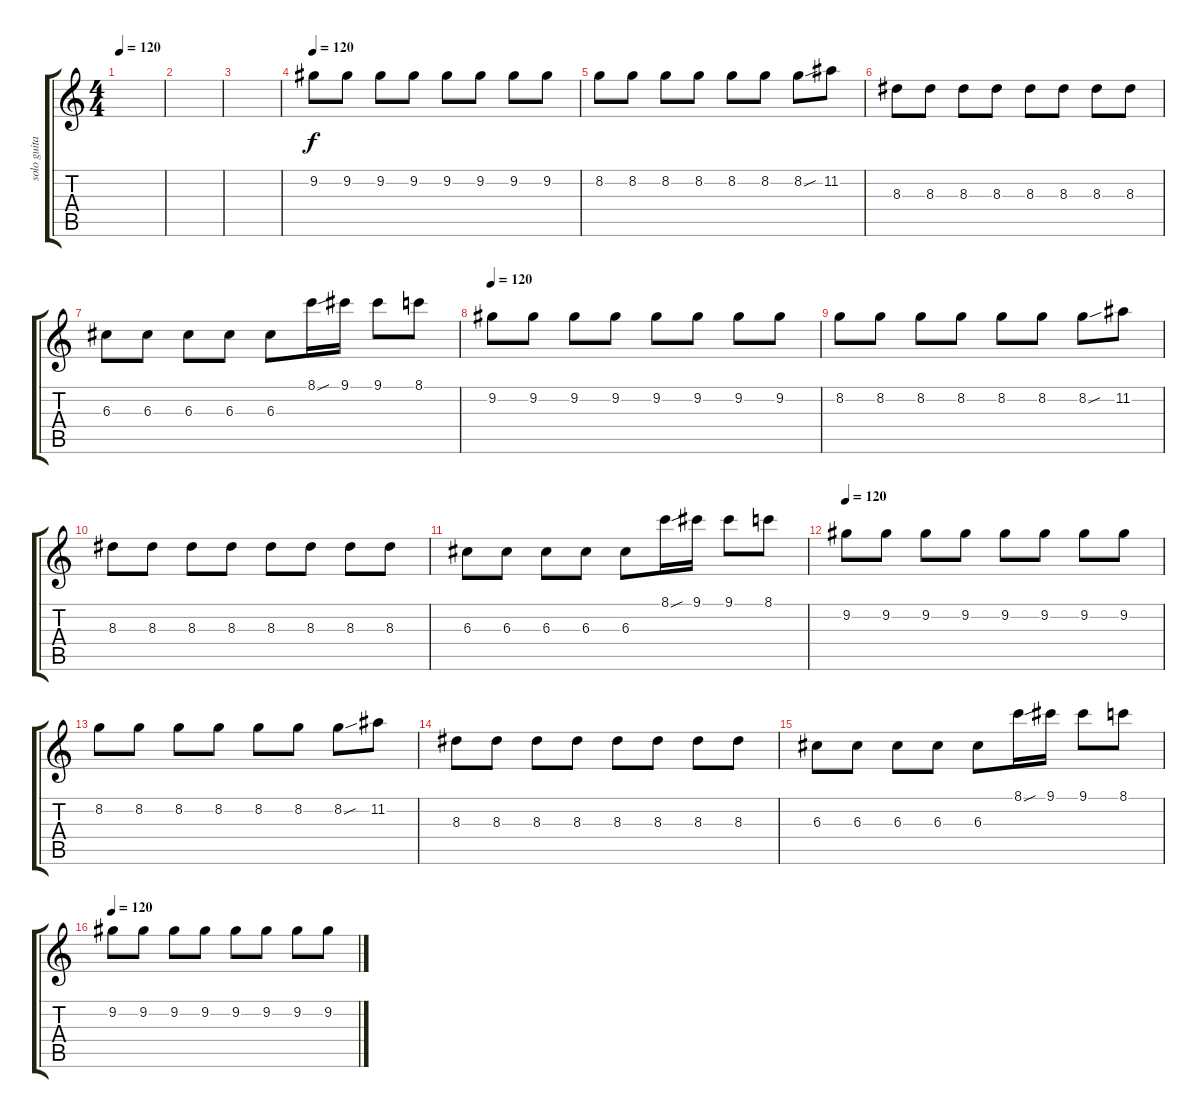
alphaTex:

\track ("solo guitar" "solo guita") {instrument distortionguitar}
\staff {score tabs}
\tuning (E4 B3 G3 D3 A2 E2) {hide}
\ts (4 4)
\tempo 120
\clef g2
\ks c
|
|
|
\tempo 120
9.2.8 9.2.8 9.2.8 9.2.8 9.2.8 9.2.8 9.2.8 9.2.8 |
8.2.8 8.2.8 8.2.8 8.2.8 8.2.8 8.2.8 8.2{sou}.8 11.2.8 |
8.3.8 8.3.8 8.3.8 8.3.8 8.3.8 8.3.8 8.3.8 8.3.8 |
6.3.8 6.3.8 6.3.8 6.3.8 6.3.8 8.1{sou}.16 9.1.16 9.1.8 8.1.8 |
\tempo 120
9.2.8 9.2.8 9.2.8 9.2.8 9.2.8 9.2.8 9.2.8 9.2.8 |
8.2.8 8.2.8 8.2.8 8.2.8 8.2.8 8.2.8 8.2{sou}.8 11.2.8 |
8.3.8 8.3.8 8.3.8 8.3.8 8.3.8 8.3.8 8.3.8 8.3.8 |
6.3.8 6.3.8 6.3.8 6.3.8 6.3.8 8.1{sou}.16 9.1.16 9.1.8 8.1.8 |
\tempo 120
9.2.8 9.2.8 9.2.8 9.2.8 9.2.8 9.2.8 9.2.8 9.2.8 |
8.2.8 8.2.8 8.2.8 8.2.8 8.2.8 8.2.8 8.2{sou}.8 11.2.8 |
8.3.8 8.3.8 8.3.8 8.3.8 8.3.8 8.3.8 8.3.8 8.3.8 |
6.3.8 6.3.8 6.3.8 6.3.8 6.3.8 8.1{sou}.16 9.1.16 9.1.8 8.1.8 |
\tempo 120
9.2.8 9.2.8 9.2.8 9.2.8 9.2.8 9.2.8 9.2.8 9.2.8
